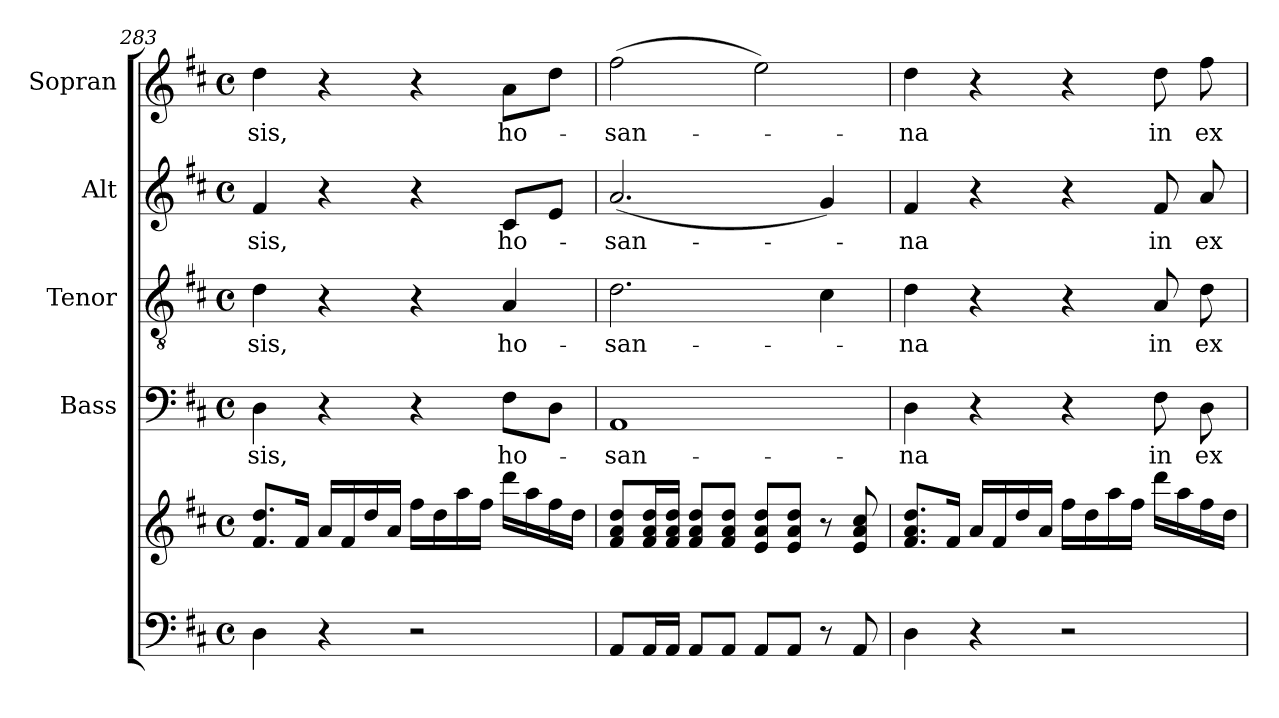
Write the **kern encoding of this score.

**kern	**kern	**kern	**text	**kern	**text	**kern	**text	**kern	**text
*part5	*part5	*part4	*part4	*part3	*part3	*part2	*part2	*part1	*part1
*staff6	*staff5	*staff4	*staff4	*staff3	*staff3	*staff2	*staff2	*staff1	*staff1
*	*	*I"Bass	*	*I"Tenor	*	*I"Alt	*	*I"Sopran	*
*	*	*I'B.	*	*I'T.	*	*I'A.	*	*I'S.	*
*clefF4	*clefG2	*clefF4	*	*clefGv2	*	*clefG2	*	*clefG2	*
*k[f#c#]	*k[f#c#]	*k[f#c#]	*	*k[f#c#]	*	*k[f#c#]	*	*k[f#c#]	*
*D:	*D:	*D:	*	*D:	*	*D:	*	*D:	*
*M4/4	*M4/4	*M4/4	*	*M4/4	*	*M4/4	*	*M4/4	*
*met(c)	*met(c)	*met(c)	*	*met(c)	*	*met(c)	*	*met(c)	*
=283	=283	=283	=283	=283	=283	=283	=283	=283	=283
!	!	!	!LO:LY:b	!	!LO:LY:b	!	!LO:LY:b	!	!LO:LY:b
4D\	8.f#/ 8.dd/L	4D\	-sis,	4d\	-sis,	4f#/	-sis,	4dd\	-sis,
.	16f#/Jk	.	.	.	.	.	.	.	.
4r	16a/LL	4r	.	4r	.	4r	.	4r	.
.	16f#/	.	.	.	.	.	.	.	.
.	16dd/	.	.	.	.	.	.	.	.
.	16a/JJ	.	.	.	.	.	.	.	.
2r	16ff#\LL	4r	.	4r	.	4r	.	4r	.
.	16dd\	.	.	.	.	.	.	.	.
.	16aa\	.	.	.	.	.	.	.	.
.	16ff#\JJ	.	.	.	.	.	.	.	.
!	!	!	!LO:LY:b	!	!LO:LY:b	!	!LO:LY:b	!	!LO:LY:b
.	16ddd\LL	8F#\L	ho-	4A/	ho-	8c#/L	ho-	8a\L	ho-
.	16aa\	.	.	.	.	.	.	.	.
.	16ff#\	8D\J	.	.	.	8e/J	.	8dd\J	.
.	16dd\JJ	.	.	.	.	.	.	.	.
!!LO:LB:g=z
=284	=284	=284	=284	=284	=284	=284	=284	=284	=284
!	!	!	!LO:LY:b	!	!LO:LY:b	!	!LO:LY:b	!	!LO:LY:b
8AA/L	8f#/ 8a/ 8dd/L	1AA	-san-	2.d\	-san-	(<2.a/	-san-	(>2ff#\	-san-
16AA/L	16f#/ 16a/ 16dd/L	.	.	.	.	.	.	.	.
16AA/JJ	16f#/ 16a/ 16dd/JJ	.	.	.	.	.	.	.	.
8AA/L	8f#/ 8a/ 8dd/L	.	.	.	.	.	.	.	.
8AA/J	8f#/ 8a/ 8dd/J	.	.	.	.	.	.	.	.
8AA/L	8e/ 8a/ 8dd/L	.	.	.	.	.	.	2ee\)	.
8AA/J	8e/ 8a/ 8dd/J	.	.	.	.	.	.	.	.
8r	8r	.	.	4c#\	.	4g/)	.	.	.
8AA/	8e/ 8a/ 8cc#/	.	.	.	.	.	.	.	.
=285	=285	=285	=285	=285	=285	=285	=285	=285	=285
!	!	!	!LO:LY:b	!	!LO:LY:b	!	!LO:LY:b	!	!LO:LY:b
4D\	8.f#/ 8.a/ 8.dd/L	4D\	-na	4d\	-na	4f#/	-na	4dd\	-na
.	16f#/Jk	.	.	.	.	.	.	.	.
4r	16a/LL	4r	.	4r	.	4r	.	4r	.
.	16f#/	.	.	.	.	.	.	.	.
.	16dd/	.	.	.	.	.	.	.	.
.	16a/JJ	.	.	.	.	.	.	.	.
2r	16ff#\LL	4r	.	4r	.	4r	.	4r	.
.	16dd\	.	.	.	.	.	.	.	.
.	16aa\	.	.	.	.	.	.	.	.
.	16ff#\JJ	.	.	.	.	.	.	.	.
!	!	!	!LO:LY:b	!	!LO:LY:b	!	!LO:LY:b	!	!LO:LY:b
.	16ddd\LL	8F#\	in	8A/	in	8f#/	in	8dd\	in
.	16aa\	.	.	.	.	.	.	.	.
!	!	!	!LO:LY:b	!	!LO:LY:b	!	!LO:LY:b	!	!LO:LY:b
.	16ff#\	8D\	ex-	8d\	ex-	8a/	ex-	8ff#\	ex-
.	16dd\JJ	.	.	.	.	.	.	.	.
=	=	=	=	=	=	=	=	=	=
*-	*-	*-	*-	*-	*-	*-	*-	*-	*-
